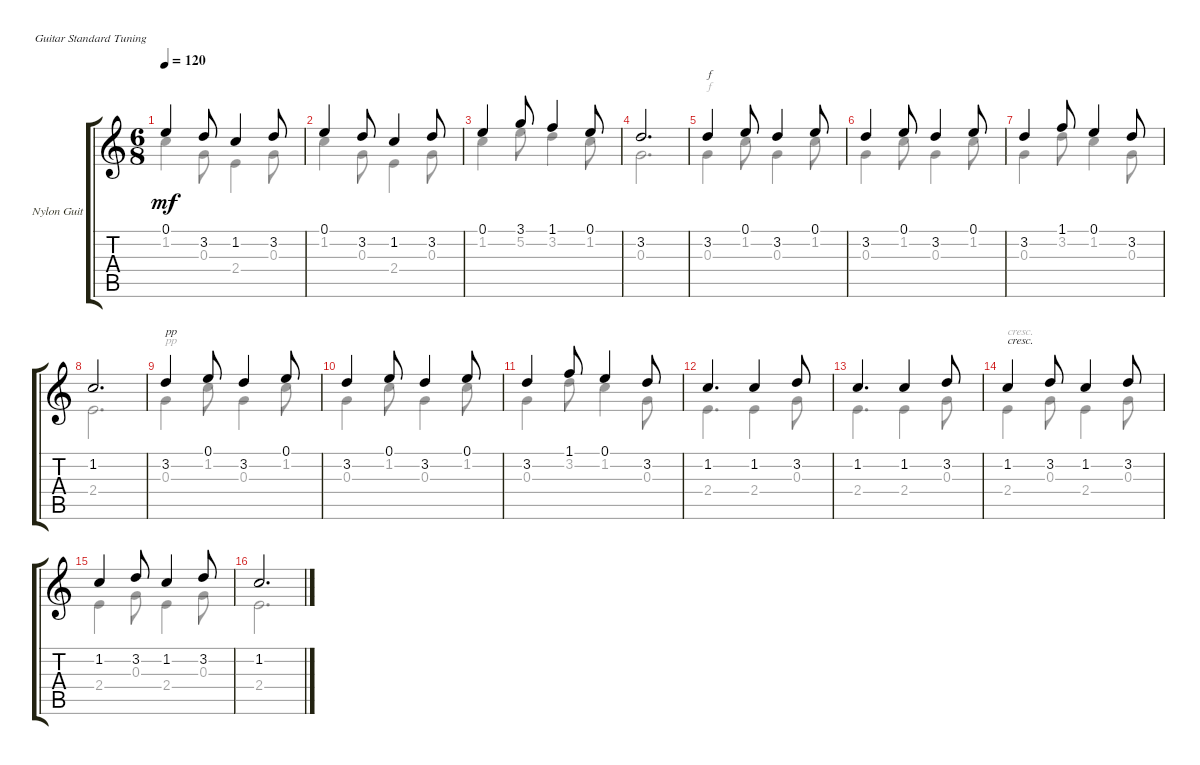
\defaultSystemsLayout 4
\bracketExtendMode groupsimilarinstruments
\firstSystemTrackNameOrientation horizontal
\otherSystemsTrackNameOrientation horizontal
\track ("Nylon Guitar" "Nylon Guit") {instrument acousticguitarsteel}
\staff {score tabs}
\tuning (E4 B3 G3 D3 A2 E2)
\voice
\ts (6 8)
\tempo 120
\clef g2
\ks c
0.1.4{dy mf} 3.2.8 1.2.4 3.2.8 |
0.1.4 3.2.8 1.2.4 3.2.8 |
0.1.4 3.1.8 1.1.4 0.1.8 |
3.2.2{d} |
3.2.4{txt "f"} 0.1.8 3.2.4 0.1.8 |
3.2.4 0.1.8 3.2.4 0.1.8 |
3.2.4 1.1.8 0.1.4 3.2.8 |
1.2.2{d} |
3.2.4{txt "pp"} 0.1.8 3.2.4 0.1.8 |
3.2.4 0.1.8 3.2.4 0.1.8 |
3.2.4 1.1.8 0.1.4 3.2.8 |
1.2.4{d} 1.2.4 3.2.8 |
1.2.4{d} 1.2.4 3.2.8 |
1.2.4{txt "cresc."} 3.2.8 1.2.4 3.2.8 |
1.2.4 3.2.8 1.2.4 3.2.8 |
1.2.2{d}
\voice
\clef g2
\ottava regular
\simile none
\ks c
1.2.4{dy mf} 0.3.8 2.4.4 0.3.8 |
1.2.4 0.3.8 2.4.4 0.3.8 |
1.2.4 5.2.8 3.2.4 1.2.8 |
0.3.2{d} |
0.3.4{txt "f"} 1.2.8 0.3.4 1.2.8 |
0.3.4 1.2.8 0.3.4 1.2.8 |
0.3.4 3.2.8 1.2.4 0.3.8 |
2.4.2{d} |
0.3.4{txt "pp"} 1.2.8 0.3.4 1.2.8 |
0.3.4 1.2.8 0.3.4 1.2.8 |
0.3.4 3.2.8 1.2.4 0.3.8 |
2.4.4{d} 2.4.4 0.3.8 |
2.4.4{d} 2.4.4 0.3.8 |
2.4.4{txt "cresc."} 0.3.8 2.4.4 0.3.8 |
2.4.4 0.3.8 2.4.4 0.3.8 |
2.4.2{d}
